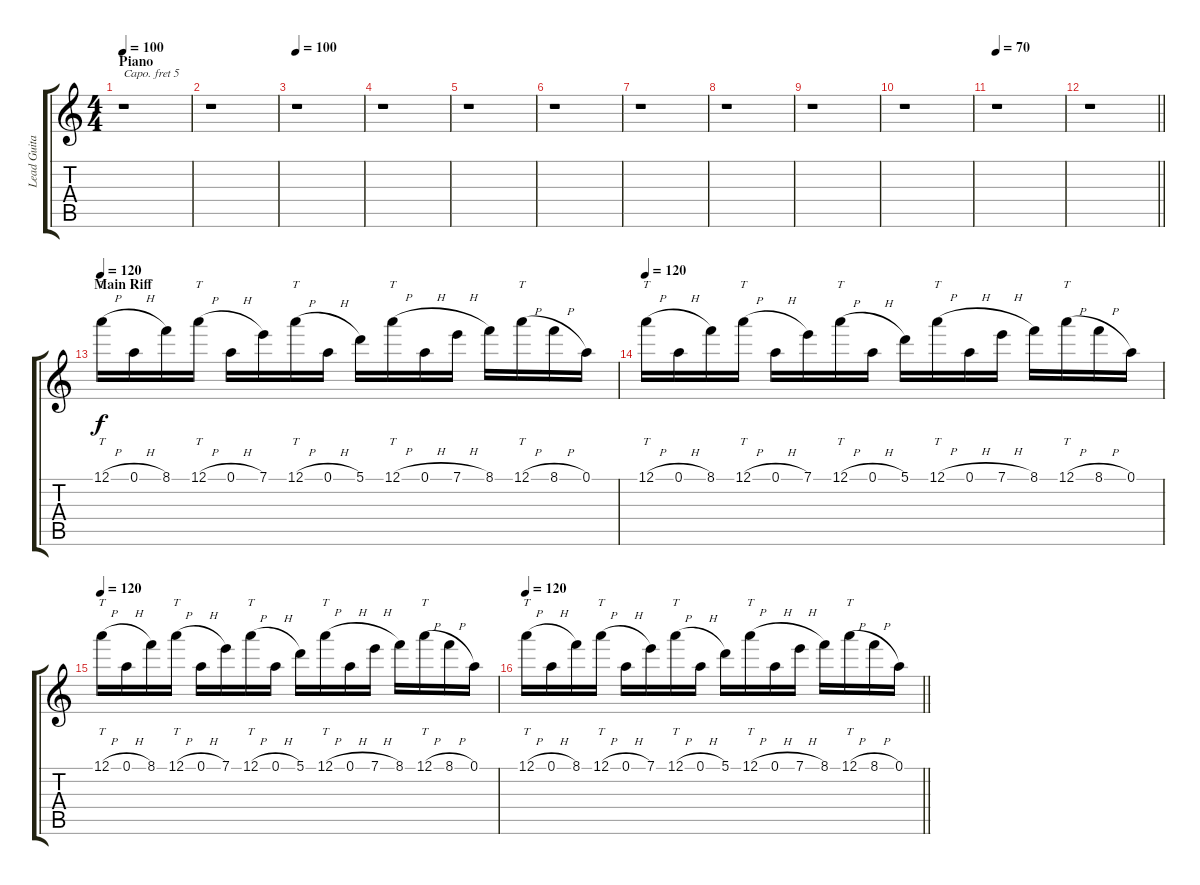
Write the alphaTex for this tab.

\track ("Lead Guitar I - Overdrive" "Lead Guita") {instrument overdrivenguitar}
\staff {score tabs}
\capo 5
\tuning (E4 B3 G3 D3 A2 E2) {hide}
\ts (4 4)
\section ("" "Piano")
\tempo 100
\clef g2
\ks c
r.1{dy f} |
r.1 |
\tempo 100
r.1 |
r.1 |
r.1 |
r.1 |
r.1 |
r.1 |
r.1 |
r.1 |
\tempo 70
r.1 |
\barLineRight lightlight
r.1 |
\section ("" "Main Riff")
\tempo 120
12.1{h}.16{tt} 0.1{h}.16 8.1.16 12.1{h}.16{tt} 0.1{h}.16 7.1.16 12.1{h}.16{tt} 0.1{h}.16 5.1.16 12.1{h}.16{tt} 0.1{h}.16 7.1{h}.16 8.1.16 12.1{h}.16{tt} 8.1{h}.16 0.1.16 |
\tempo 120
12.1{h}.16{tt} 0.1{h}.16 8.1.16 12.1{h}.16{tt} 0.1{h}.16 7.1.16 12.1{h}.16{tt} 0.1{h}.16 5.1.16 12.1{h}.16{tt} 0.1{h}.16 7.1{h}.16 8.1.16 12.1{h}.16{tt} 8.1{h}.16 0.1.16 |
\tempo 120
12.1{h}.16{tt} 0.1{h}.16 8.1.16 12.1{h}.16{tt} 0.1{h}.16 7.1.16 12.1{h}.16{tt} 0.1{h}.16 5.1.16 12.1{h}.16{tt} 0.1{h}.16 7.1{h}.16 8.1.16 12.1{h}.16{tt} 8.1{h}.16 0.1.16 |
\tempo 120
\barLineRight lightlight
12.1{h}.16{tt} 0.1{h}.16 8.1.16 12.1{h}.16{tt} 0.1{h}.16 7.1.16 12.1{h}.16{tt} 0.1{h}.16 5.1.16 12.1{h}.16{tt} 0.1{h}.16 7.1{h}.16 8.1.16 12.1{h}.16{tt} 8.1{h}.16 0.1.16
